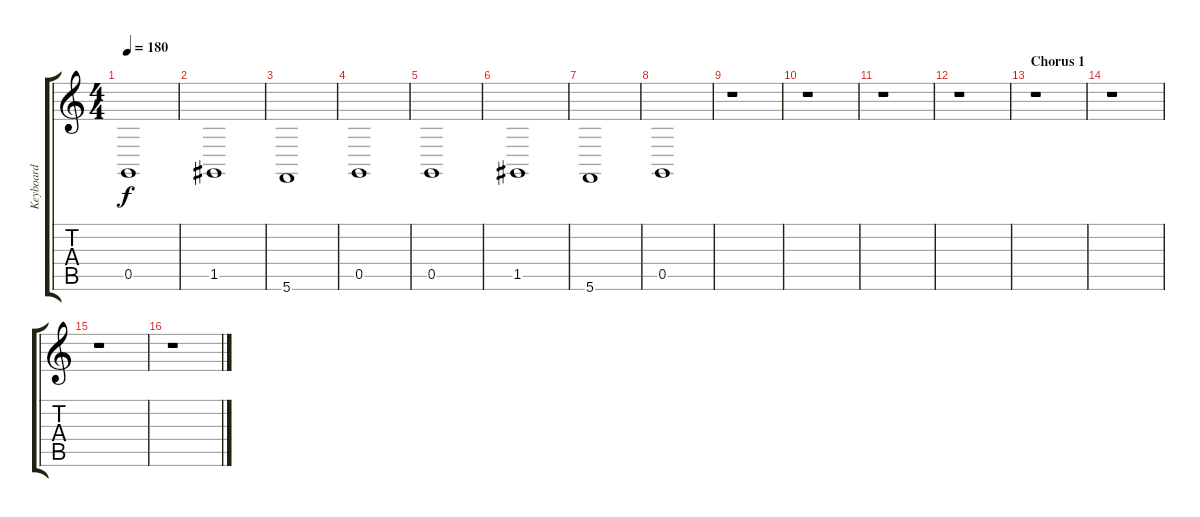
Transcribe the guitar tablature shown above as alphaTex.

\track ("Keyboard" "Keyboard") {instrument pad4choir}
\staff {score tabs}
\tuning (D4 A3 F3 C3 G2 C2) {hide}
\ts (4 4)
\tempo 180
\clef g2
\ks c
0.5.1{dy f} |
1.5.1 |
5.6.1 |
0.5.1 |
0.5.1 |
1.5.1 |
5.6.1 |
0.5.1 |
r.1 |
r.1 |
r.1 |
r.1 |
\section ("" "Chorus 1")
r.1 |
r.1 |
r.1 |
r.1
